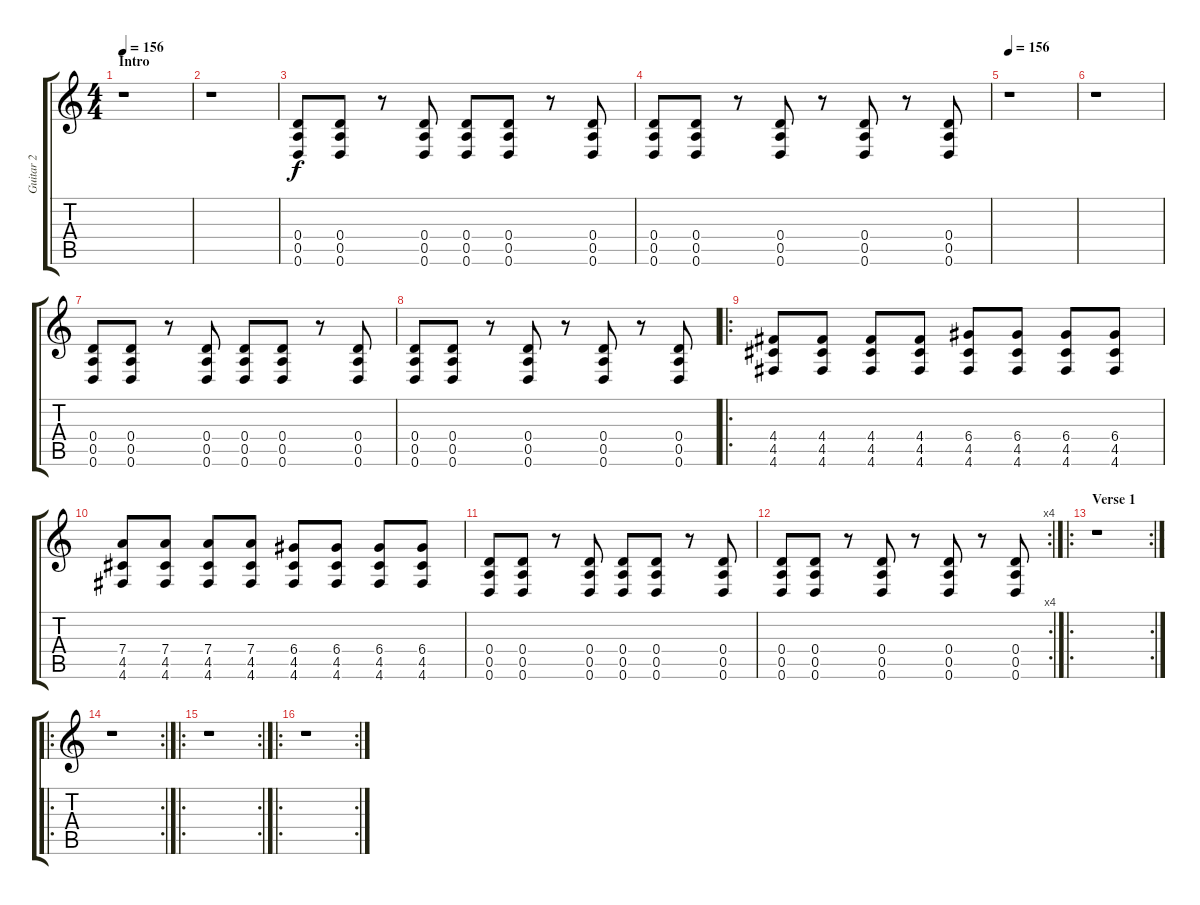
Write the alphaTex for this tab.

\track ("Guitar 2" "Guitar 2") {instrument overdrivenguitar}
\staff {score tabs}
\tuning (E4 B3 G3 D3 A2 D2) {hide}
\ts (4 4)
\section ("" "Intro")
\tempo 156
\clef g2
\ks c
r.1{dy f instrument overdrivenguitar} |
r.1 |
(0.4 0.5 0.6).8 (0.4 0.5 0.6).8 r.8 (0.4 0.5 0.6).8 (0.4 0.5 0.6).8 (0.4 0.5 0.6).8 r.8 (0.4 0.5 0.6).8 |
(0.4 0.5 0.6).8 (0.4 0.5 0.6).8 r.8 (0.4 0.5 0.6).8 r.8 (0.4 0.5 0.6).8 r.8 (0.4 0.5 0.6).8 |
\tempo 156
r.1 |
r.1 |
(0.4 0.5 0.6).8 (0.4 0.5 0.6).8 r.8 (0.4 0.5 0.6).8 (0.4 0.5 0.6).8 (0.4 0.5 0.6).8 r.8 (0.4 0.5 0.6).8 |
(0.4 0.5 0.6).8 (0.4 0.5 0.6).8 r.8 (0.4 0.5 0.6).8 r.8 (0.4 0.5 0.6).8 r.8 (0.4 0.5 0.6).8 |
\ro
(4.4 4.5 4.6).8 (4.4 4.5 4.6).8 (4.4 4.5 4.6).8 (4.4 4.5 4.6).8 (6.4 4.5 4.6).8 (6.4 4.5 4.6).8 (6.4 4.5 4.6).8 (6.4 4.5 4.6).8 |
(7.4 4.5 4.6).8 (7.4 4.5 4.6).8 (7.4 4.5 4.6).8 (7.4 4.5 4.6).8 (6.4 4.5 4.6).8 (6.4 4.5 4.6).8 (6.4 4.5 4.6).8 (6.4 4.5 4.6).8 |
(0.4 0.5 0.6).8 (0.4 0.5 0.6).8 r.8 (0.4 0.5 0.6).8 (0.4 0.5 0.6).8 (0.4 0.5 0.6).8 r.8 (0.4 0.5 0.6).8 |
\rc 4
(0.4 0.5 0.6).8 (0.4 0.5 0.6).8 r.8 (0.4 0.5 0.6).8 r.8 (0.4 0.5 0.6).8 r.8 (0.4 0.5 0.6).8 |
\ro
\rc 2
\section ("" "Verse 1")
r.1 |
\ro
\rc 2
r.1 |
\ro
\rc 2
r.1 |
\ro
\rc 2
r.1
